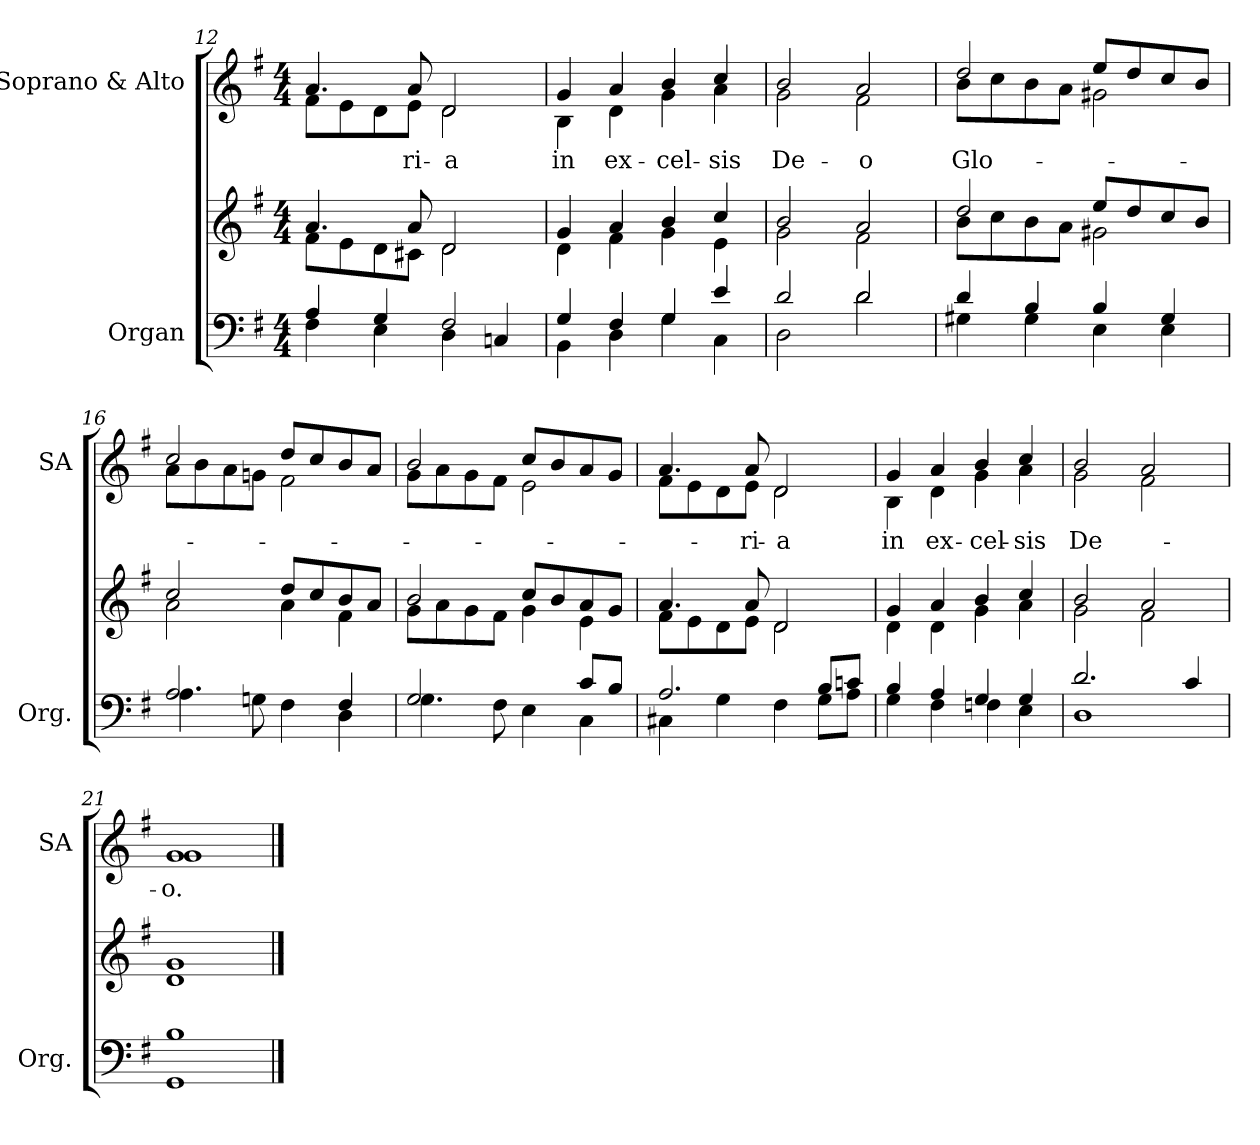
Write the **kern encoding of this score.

**kern	**kern	**kern	**text
*part2	*part2	*part1	*part1
*staff3	*staff2	*staff1	*staff1
*I"Organ	*	*I"Soprano &amp; Alto	*
*I'Org.	*	*I'SA	*
*clefF4	*clefG2	*clefG2	*
*k[f#]	*k[f#]	*k[f#]	*
*G:	*G:	*G:	*
*M4/4	*M4/4	*M4/4	*
=12	=12	=12	=12
*^	*^	*^	*
4A/	4F#\	4.a/	8f#\L	4.a/	8f#\L	.
.	.	.	8e\	.	8e\	.
4G/	4E\	.	8d\	.	8d\	.
.	.	8a/	8c#X\J	8a/	8e\J	-ri-
2F#/	4D\	2d/	2d\	2d/	2d\	-a
.	4Cn/	.	.	.	.	.
!!LO:PB:g=z	!!
=13	=13	=13	=13	=13	=13	=13
4G/	4BB\	4g/	4d\	4g/	4B\	in
4F#/	4D\	4a/	4f#\	4a/	4d\	ex-
4G/	4G\	4b/	4g\	4b/	4g\	-cel-
4e/	4C\	4cc/	4e\	4cc/	4a\	-sis
=14	=14	=14	=14	=14	=14	=14
2d/	2D\	2b/	2g\	2b/	2g\	De-
2d/	2d\	2a/	2f#\	2a/	2f#\	-o
=15	=15	=15	=15	=15	=15	=15
4d/	4G#X\	2dd/	8b\L	2dd/	8b\L	Glo-
.	.	.	8cc\	.	8cc\	.
4B/	4G#\	.	8b\	.	8b\	.
.	.	.	8a\J	.	8a\J	.
4B/	4E\	8ee/L	2g#X\	8ee/L	2g#X\	.
.	.	8dd/	.	8dd/	.	.
4G#/	4E\	8cc/	.	8cc/	.	.
.	.	8b/J	.	8b/J	.	.
=16	=16	=16	=16	=16	=16	=16
2.A/	4.A\	2cc/	2a\	2cc/	8a\L	.
.	.	.	.	.	8b\	.
.	.	.	.	.	8a\	.
.	8Gn\	.	.	.	8gn\J	.
.	4F#\	8dd/L	4a\	8dd/L	2f#\	.
.	.	8cc/	.	8cc/	.	.
4F#/	4D\	8b/	4f#\	8b/	.	.
.	.	8a/J	.	8a/J	.	.
!!LO:LB:g=z	!!
=17	=17	=17	=17	=17	=17	=17
2.G/	4.G\	2b/	8g\L	2b/	8g\L	.
.	.	.	8a\	.	8a\	.
.	.	.	8g\	.	8g\	.
.	8F#\	.	8f#\J	.	8f#\J	.
.	4E\	8cc/L	4g\	8cc/L	2e\	.
.	.	8b/	.	8b/	.	.
8c/L	4C\	8a/	4e\	8a/	.	.
8B/J	.	8g/J	.	8g/J	.	.
=18	=18	=18	=18	=18	=18	=18
2.A/	4C#X\	4.a/	8f#\L	4.a/	8f#\L	.
.	.	.	8e\	.	8e\	.
.	4G\	.	8d\	.	8d\	.
.	.	8a/	8e\J	8a/	8e\J	-ri-
.	4F#\	2d/	2d\	2d/	2d\	-a
8B/L	8G\L	.	.	.	.	.
8cn/J	8A\J	.	.	.	.	.
=19	=19	=19	=19	=19	=19	=19
4B/	4G\	4g/	4d\	4g/	4B\	in
4A/	4F#\	4a/	4d\	4a/	4d\	ex-
4G/	4Fn\	4b/	4g\	4b/	4g\	-cel-
4G/	4E\	4cc/	4a\	4cc/	4a\	-sis
=20	=20	=20	=20	=20	=20	=20
2.d/	1D	2b/	2g\	2b/	2g\	De-
.	.	2a/	2f#\	2a/	2f#\	.
4c/	.	.	.	.	.	.
=21	=21	=21	=21	=21	=21	=21
1B	1GG	1g	1d	1g	1g	-o.
*v	*v	*	*	*v	*v	*
*	*v	*v	*	*
==	==	==	==
*-	*-	*-	*-
